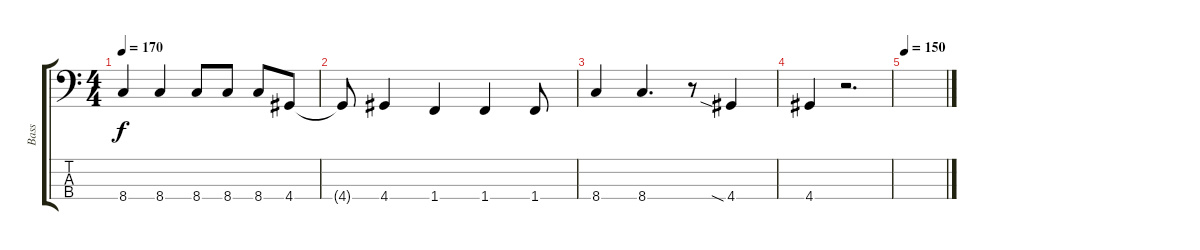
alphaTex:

\track ("Bass" "Bass") {instrument electricbassfinger}
\staff {score tabs}
\tuning (G2 D2 A1 E1) {hide}
\ts (4 4)
\tempo 170
\clef f4
\ks c
8.4.4{dy f} 8.4.4 8.4.8 8.4.8 8.4.8 4.4.8 |
4.4{t}.8 4.4.4 1.4.4 1.4.4 1.4.8 |
8.4.4 8.4.4{d} r.8 4.4{sia}.4 |
4.4.4 r.2{d} |
\tempo 150
